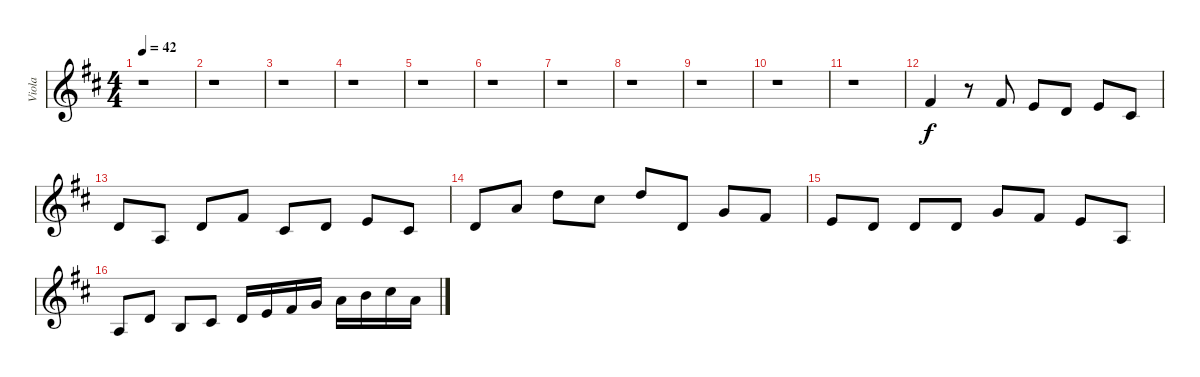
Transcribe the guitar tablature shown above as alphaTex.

\track ("Viola" "Viola") {instrument viola}
\staff {score}
\tuning (E4 B3 G3 D3 A2 E2) {hide}
\ts (4 4)
\tempo 42
\clef g2
\ks d
r.1{dy p} |
r.1 |
r.1 |
r.1 |
r.1 |
r.1 |
r.1 |
r.1 |
r.1 |
r.1 |
r.1 |
2.1.4{dy f} r.8 2.1.8 0.1.8 3.2.8 0.1.8 2.2.8 |
3.2.8 2.3.8 3.2.8 2.1.8 2.2.8 3.2.8 0.1.8 2.2.8 |
3.2.8 5.1.8 10.1.8 9.1.8 10.1.8 7.3.8 8.2.8 7.2.8 |
0.1.8 7.3.8 7.3.8 7.3.8 8.2.8 7.2.8 0.1.8 7.4.8 |
7.4.8 7.3.8 0.2.8 6.3.8 7.3.16 0.1.16 7.2.16 8.2.16 5.1.16 7.1.16 9.1.16 10.2.16
